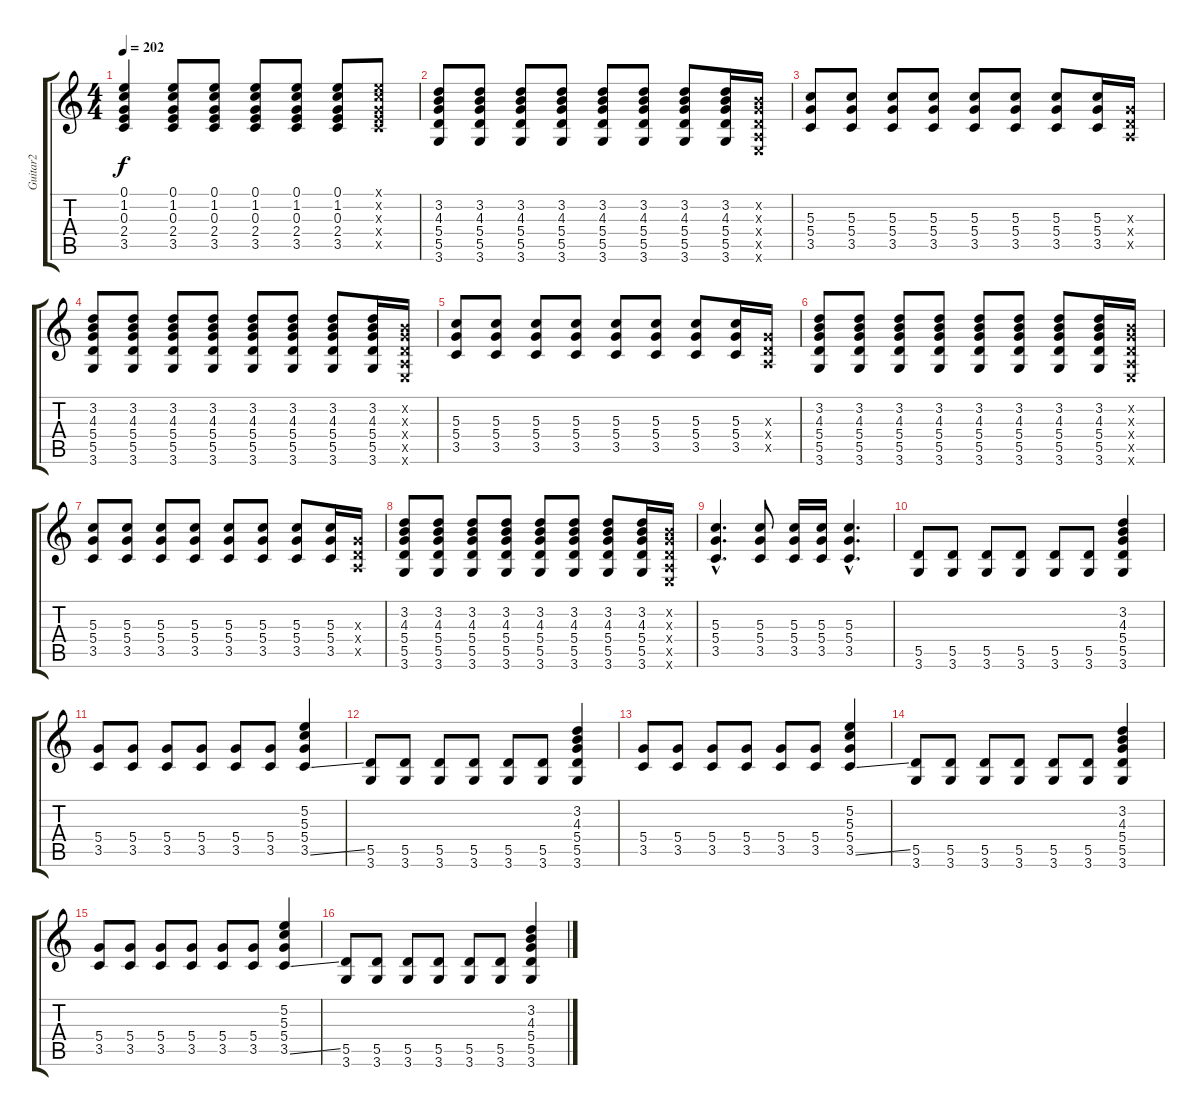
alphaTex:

\track ("Guitar2" "Guitar2") {instrument distortionguitar}
\staff {score tabs}
\tuning (E4 B3 G3 D3 A2 E2) {hide}
\ts (4 4)
\tempo 202
\clef g2
\ks c
(0.1 1.2 0.3 2.4 3.5).4{dy f} (0.1 1.2 0.3 2.4 3.5).8 (0.1 1.2 0.3 2.4 3.5).8 (0.1 1.2 0.3 2.4 3.5).8 (0.1 1.2 0.3 2.4 3.5).8 (0.1 1.2 0.3 2.4 3.5).8 (0.1{x} 1.2{x} 0.3{x} 2.4{x} 3.5{x}).8 |
(3.2 4.3 5.4 5.5 3.6).8 (3.2 4.3 5.4 5.5 3.6).8 (3.2 4.3 5.4 5.5 3.6).8 (3.2 4.3 5.4 5.5 3.6).8 (3.2 4.3 5.4 5.5 3.6).8 (3.2 4.3 5.4 5.5 3.6).8 (3.2 4.3 5.4 5.5 3.6).8 (3.2 4.3 5.4 5.5 3.6).16 (0.2{x} 0.3{x} 0.4{x} 0.5{x} 0.6{x}).16 |
(5.3 5.4 3.5).8 (5.3 5.4 3.5).8 (5.3 5.4 3.5).8 (5.3 5.4 3.5).8 (5.3 5.4 3.5).8 (5.3 5.4 3.5).8 (5.3 5.4 3.5).8 (5.3 5.4 3.5).16 (0.3{x} 0.4{x} 0.5{x}).16 |
(3.2 4.3 5.4 5.5 3.6).8 (3.2 4.3 5.4 5.5 3.6).8 (3.2 4.3 5.4 5.5 3.6).8 (3.2 4.3 5.4 5.5 3.6).8 (3.2 4.3 5.4 5.5 3.6).8 (3.2 4.3 5.4 5.5 3.6).8 (3.2 4.3 5.4 5.5 3.6).8 (3.2 4.3 5.4 5.5 3.6).16 (0.2{x} 0.3{x} 0.4{x} 0.5{x} 0.6{x}).16 |
(5.3 5.4 3.5).8 (5.3 5.4 3.5).8 (5.3 5.4 3.5).8 (5.3 5.4 3.5).8 (5.3 5.4 3.5).8 (5.3 5.4 3.5).8 (5.3 5.4 3.5).8 (5.3 5.4 3.5).16 (0.3{x} 0.4{x} 0.5{x}).16 |
(3.2 4.3 5.4 5.5 3.6).8 (3.2 4.3 5.4 5.5 3.6).8 (3.2 4.3 5.4 5.5 3.6).8 (3.2 4.3 5.4 5.5 3.6).8 (3.2 4.3 5.4 5.5 3.6).8 (3.2 4.3 5.4 5.5 3.6).8 (3.2 4.3 5.4 5.5 3.6).8 (3.2 4.3 5.4 5.5 3.6).16 (0.2{x} 0.3{x} 0.4{x} 0.5{x} 0.6{x}).16 |
(5.3 5.4 3.5).8 (5.3 5.4 3.5).8 (5.3 5.4 3.5).8 (5.3 5.4 3.5).8 (5.3 5.4 3.5).8 (5.3 5.4 3.5).8 (5.3 5.4 3.5).8 (5.3 5.4 3.5).16 (0.3{x} 0.4{x} 0.5{x}).16 |
(3.2 4.3 5.4 5.5 3.6).8 (3.2 4.3 5.4 5.5 3.6).8 (3.2 4.3 5.4 5.5 3.6).8 (3.2 4.3 5.4 5.5 3.6).8 (3.2 4.3 5.4 5.5 3.6).8 (3.2 4.3 5.4 5.5 3.6).8 (3.2 4.3 5.4 5.5 3.6).8 (3.2 4.3 5.4 5.5 3.6).16 (0.2{x} 0.3{x} 0.4{x} 0.5{x} 0.6{x}).16 |
(5.3{hac} 5.4{hac} 3.5{hac}).4{d} (5.3 5.4 3.5).8 (5.3 5.4 3.5).16 (5.3 5.4 3.5).16 (5.3{hac} 5.4{hac} 3.5{hac}).4{d} |
(5.5 3.6).8 (5.5 3.6).8 (5.5 3.6).8 (5.5 3.6).8 (5.5 3.6).8 (5.5 3.6).8 (3.2 4.3 5.4 5.5 3.6).4 |
(5.4 3.5).8 (5.4 3.5).8 (5.4 3.5).8 (5.4 3.5).8 (5.4 3.5).8 (5.4 3.5).8 (5.2 5.3 5.4 3.5{ss}).4 |
(5.5 3.6).8 (5.5 3.6).8 (5.5 3.6).8 (5.5 3.6).8 (5.5 3.6).8 (5.5 3.6).8 (3.2 4.3 5.4 5.5 3.6).4 |
(5.4 3.5).8 (5.4 3.5).8 (5.4 3.5).8 (5.4 3.5).8 (5.4 3.5).8 (5.4 3.5).8 (5.2 5.3 5.4 3.5{ss}).4 |
(5.5 3.6).8 (5.5 3.6).8 (5.5 3.6).8 (5.5 3.6).8 (5.5 3.6).8 (5.5 3.6).8 (3.2 4.3 5.4 5.5 3.6).4 |
(5.4 3.5).8 (5.4 3.5).8 (5.4 3.5).8 (5.4 3.5).8 (5.4 3.5).8 (5.4 3.5).8 (5.2 5.3 5.4 3.5{ss}).4 |
(5.5 3.6).8 (5.5 3.6).8 (5.5 3.6).8 (5.5 3.6).8 (5.5 3.6).8 (5.5 3.6).8 (3.2 4.3 5.4 5.5 3.6).4
